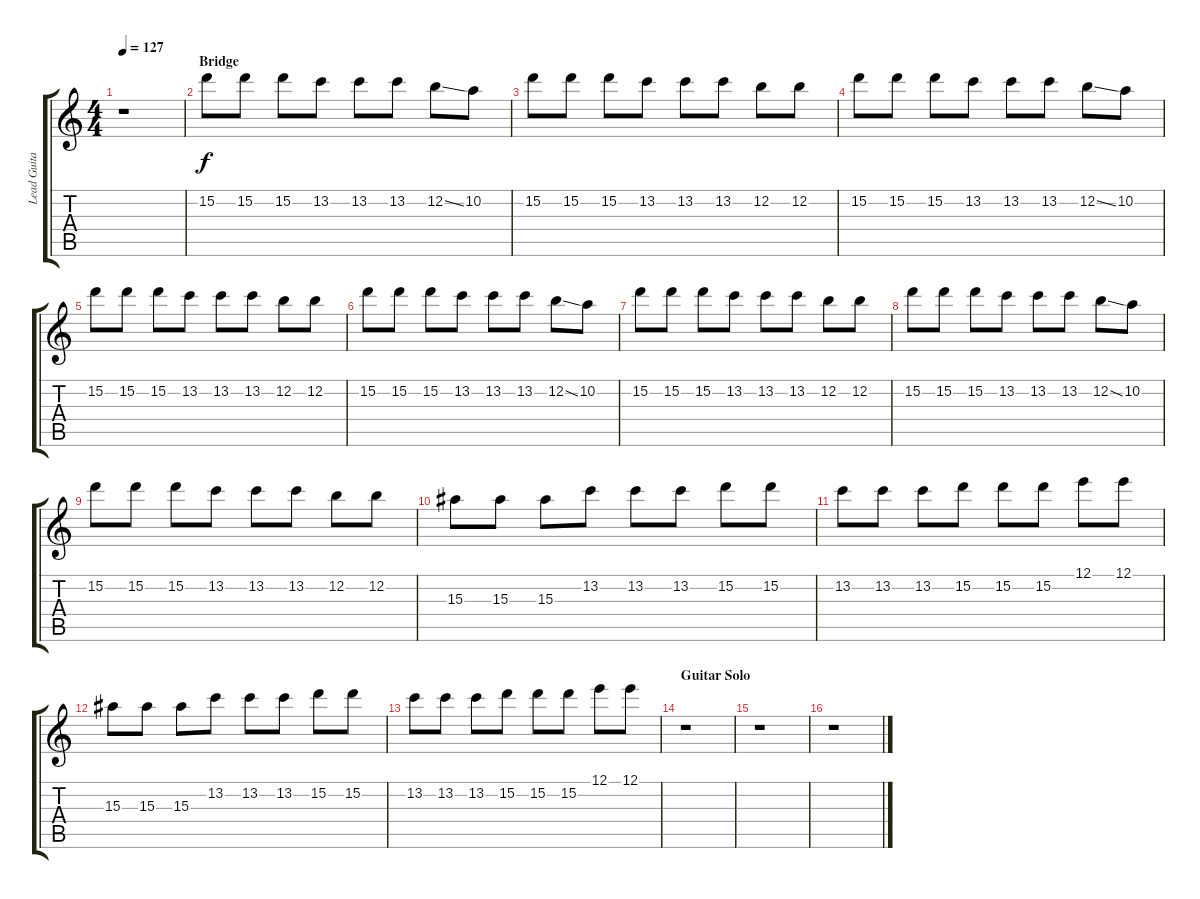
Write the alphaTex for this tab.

\track ("Lead Guitar 1" "Lead Guita") {instrument distortionguitar}
\staff {score tabs}
\tuning (E4 B3 G3 D3 A2 E2) {hide}
\ts (4 4)
\tempo 127
\clef g2
\ks c
r.1{dy f} |
\section ("" "Bridge")
15.2.8 15.2.8 15.2.8 13.2.8 13.2.8 13.2.8 12.2{ss}.8 10.2.8 |
15.2.8 15.2.8 15.2.8 13.2.8 13.2.8 13.2.8 12.2.8 12.2.8 |
15.2.8 15.2.8 15.2.8 13.2.8 13.2.8 13.2.8 12.2{ss}.8 10.2.8 |
15.2.8 15.2.8 15.2.8 13.2.8 13.2.8 13.2.8 12.2.8 12.2.8 |
15.2.8 15.2.8 15.2.8 13.2.8 13.2.8 13.2.8 12.2{ss}.8 10.2.8 |
15.2.8 15.2.8 15.2.8 13.2.8 13.2.8 13.2.8 12.2.8 12.2.8 |
15.2.8 15.2.8 15.2.8 13.2.8 13.2.8 13.2.8 12.2{ss}.8 10.2.8 |
15.2.8 15.2.8 15.2.8 13.2.8 13.2.8 13.2.8 12.2.8 12.2.8 |
15.3.8 15.3.8 15.3.8 13.2.8 13.2.8 13.2.8 15.2.8 15.2.8 |
13.2.8 13.2.8 13.2.8 15.2.8 15.2.8 15.2.8 12.1.8 12.1.8 |
15.3.8 15.3.8 15.3.8 13.2.8 13.2.8 13.2.8 15.2.8 15.2.8 |
13.2.8 13.2.8 13.2.8 15.2.8 15.2.8 15.2.8 12.1.8 12.1.8 |
\section ("" "Guitar Solo")
r.1 |
r.1 |
r.1
